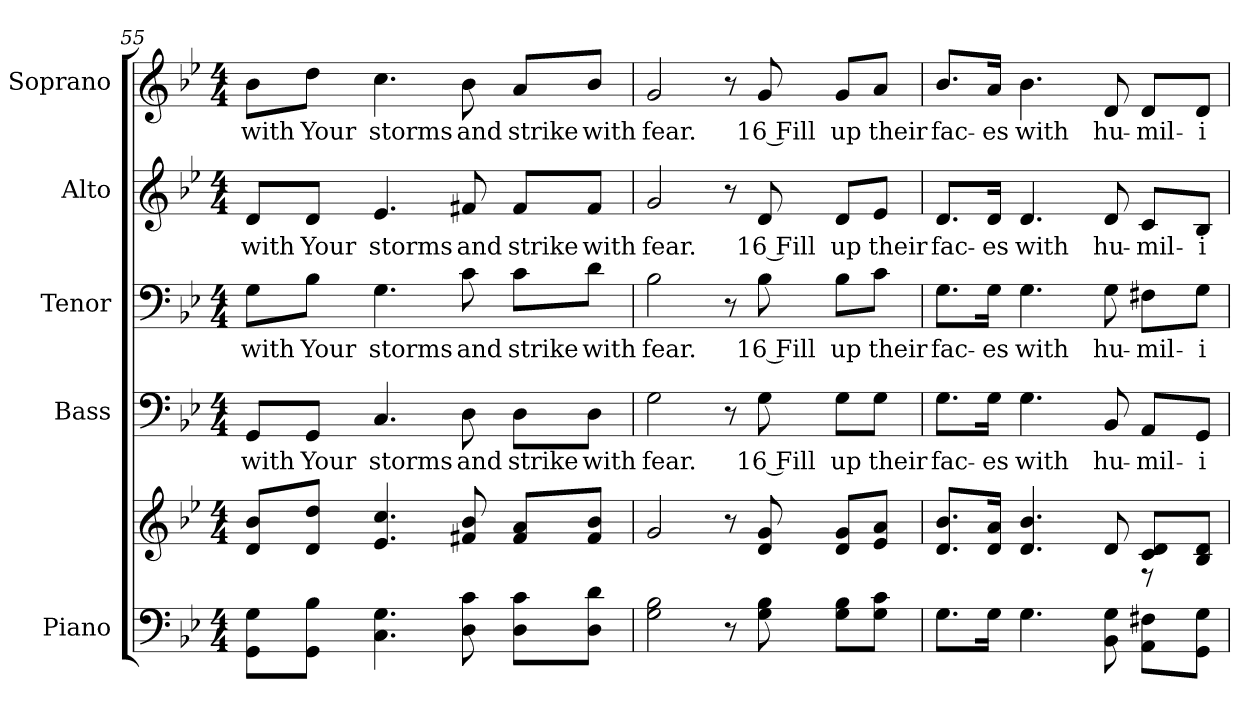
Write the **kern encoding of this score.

**kern	**kern	**kern	**text	**kern	**text	**kern	**text	**kern	**text
*part5	*part5	*part4	*part4	*part3	*part3	*part2	*part2	*part1	*part1
*staff6	*staff5	*staff4	*staff4	*staff3	*staff3	*staff2	*staff2	*staff1	*staff1
*I"Piano	*	*I"Bass	*	*I"Tenor	*	*I"Alto	*	*I"Soprano	*
*I'Pno.	*	*I'B.	*	*I'T.	*	*I'A.	*	*I'S.	*
*clefF4	*clefG2	*clefF4	*	*clefF4	*	*clefG2	*	*clefG2	*
*k[b-e-]	*k[b-e-]	*k[b-e-]	*	*k[b-e-]	*	*k[b-e-]	*	*k[b-e-]	*
*B-:	*B-:	*B-:	*	*B-:	*	*B-:	*	*B-:	*
*M4/4	*M4/4	*M4/4	*	*M4/4	*	*M4/4	*	*M4/4	*
=55	=55	=55	=55	=55	=55	=55	=55	=55	=55
!	!	!	!LO:LY:b:color=#000000	!	!	!	!	!	!
!	!	!	!	!	!LO:LY:b:color=#000000	!	!	!	!
!	!	!	!	!	!	!	!LO:LY:b:color=#000000	!	!
!	!	!	!	!	!	!	!	!	!LO:LY:b:color=#000000
8GGi\ 8Gi\L	8di/ 8b-i/L	8GGi/L	with	8Gi\L	with	8di/L	with	8b-i\L	with
!	!	!	!LO:LY:b:color=#000000	!	!	!	!	!	!
!	!	!	!	!	!LO:LY:b:color=#000000	!	!	!	!
!	!	!	!	!	!	!	!LO:LY:b:color=#000000	!	!
!	!	!	!	!	!	!	!	!	!LO:LY:b:color=#000000
8GGi\ 8B-i\J	8di/ 8ddi/J	8GGi/J	Your	8B-i\J	Your	8di/J	Your	8ddi\J	Your
!	!	!	!LO:LY:b:color=#000000	!	!	!	!	!	!
!	!	!	!	!	!LO:LY:b:color=#000000	!	!	!	!
!	!	!	!	!	!	!	!LO:LY:b:color=#000000	!	!
!	!	!	!	!	!	!	!	!	!LO:LY:b:color=#000000
4.Ci\ 4.Gi	4.e-i/ 4.cci	4.Ci/	storms	4.Gi\	storms	4.e-i/	storms	4.cci\	storms
!	!	!	!LO:LY:b:color=#000000	!	!	!	!	!	!
!	!	!	!	!	!LO:LY:b:color=#000000	!	!	!	!
!	!	!	!	!	!	!	!LO:LY:b:color=#000000	!	!
!	!	!	!	!	!	!	!	!	!LO:LY:b:color=#000000
8Di\ 8ci	8f#Xi/ 8b-i	8Di\	and	8ci\	and	8f#Xi/	and	8b-i\	and
!	!	!	!LO:LY:b:color=#000000	!	!	!	!	!	!
!	!	!	!	!	!LO:LY:b:color=#000000	!	!	!	!
!	!	!	!	!	!	!	!LO:LY:b:color=#000000	!	!
!	!	!	!	!	!	!	!	!	!LO:LY:b:color=#000000
8Di\ 8ci\L	8f#i/ 8ai/L	8Di\L	strike	8ci\L	strike	8f#i/L	strike	8ai/L	strike
!	!	!	!LO:LY:b:color=#000000	!	!	!	!	!	!
!	!	!	!	!	!LO:LY:b:color=#000000	!	!	!	!
!	!	!	!	!	!	!	!LO:LY:b:color=#000000	!	!
!	!	!	!	!	!	!	!	!	!LO:LY:b:color=#000000
8Di\ 8di\J	8f#i/ 8b-i/J	8Di\J	with	8di\J	with	8f#i/J	with	8b-i/J	with
=56	=56	=56	=56	=56	=56	=56	=56	=56	=56
!	!	!	!LO:LY:b:color=#000000	!	!	!	!	!	!
!	!	!	!	!	!LO:LY:b:color=#000000	!	!	!	!
!	!	!	!	!	!	!	!LO:LY:b:color=#000000	!	!
!	!	!	!	!	!	!	!	!	!LO:LY:b:color=#000000
2Gi\ 2B-i	2gi/	2Gi\	fear.	2B-i\	fear.	2gi/	fear.	2gi/	fear.
8r	8r	8r	.	8r	.	8r	.	8r	.
!	!	!	!LO:LY:b:color=#000000	!	!	!	!	!	!
!	!	!	!	!	!LO:LY:b:color=#000000	!	!	!	!
!	!	!	!	!	!	!	!LO:LY:b:color=#000000	!	!
!	!	!	!	!	!	!	!	!	!LO:LY:b:color=#000000
8Gi\ 8B-i	8di/ 8gi	8Gi\	16 Fill	8B-i\	16 Fill	8di/	16 Fill	8gi/	16 Fill
!	!	!	!LO:LY:b:color=#000000	!	!	!	!	!	!
!	!	!	!	!	!LO:LY:b:color=#000000	!	!	!	!
!	!	!	!	!	!	!	!LO:LY:b:color=#000000	!	!
!	!	!	!	!	!	!	!	!	!LO:LY:b:color=#000000
8Gi\ 8B-i\L	8di/ 8gi/L	8Gi\L	up	8B-i\L	up	8di/L	up	8gi/L	up
!	!	!	!LO:LY:b:color=#000000	!	!	!	!	!	!
!	!	!	!	!	!LO:LY:b:color=#000000	!	!	!	!
!	!	!	!	!	!	!	!LO:LY:b:color=#000000	!	!
!	!	!	!	!	!	!	!	!	!LO:LY:b:color=#000000
8Gi\ 8ci\J	8e-i/ 8ai/J	8Gi\J	their	8ci\J	their	8e-i/J	their	8ai/J	their
!!LO:PB:g=z
=57	=57	=57	=57	=57	=57	=57	=57	=57	=57
*	*^	*	*	*	*	*	*	*	*
!	!	!	!	!LO:LY:b:color=#000000	!	!	!	!	!	!
!	!	!	!	!	!	!LO:LY:b:color=#000000	!	!	!	!
!	!	!	!	!	!	!	!	!LO:LY:b:color=#000000	!	!
!	!	!	!	!	!	!	!	!	!	!LO:LY:b:color=#000000
8.Gi\L	8.di/ 8.b-i/L	2ryy	8.Gi\L	fac-	8.Gi\L	fac-	8.di/L	fac-	8.b-i/L	fac-
!	!	!	!	!LO:LY:b:color=#000000	!	!	!	!	!	!
!	!	!	!	!	!	!LO:LY:b:color=#000000	!	!	!	!
!	!	!	!	!	!	!	!	!LO:LY:b:color=#000000	!	!
!	!	!	!	!	!	!	!	!	!	!LO:LY:b:color=#000000
16Gi\Jk	16di/ 16ai/Jk	.	16Gi\Jk	-es	16Gi\Jk	-es	16di/Jk	-es	16ai/Jk	-es
!	!	!	!	!LO:LY:b:color=#000000	!	!	!	!	!	!
!	!	!	!	!	!	!LO:LY:b:color=#000000	!	!	!	!
!	!	!	!	!	!	!	!	!LO:LY:b:color=#000000	!	!
!	!	!	!	!	!	!	!	!	!	!LO:LY:b:color=#000000
4.Gi\	4.di/ 4.b-i	.	4.Gi\	with	4.Gi\	with	4.di/	with	4.b-i\	with
.	.	4ryy	.	.	.	.	.	.	.	.
!	!	!	!	!LO:LY:b:color=#000000	!	!	!	!	!	!
!	!	!	!	!	!	!LO:LY:b:color=#000000	!	!	!	!
!	!	!	!	!	!	!	!	!LO:LY:b:color=#000000	!	!
!	!	!	!	!	!	!	!	!	!	!LO:LY:b:color=#000000
8BB-i\ 8Gi	8di/	.	8BB-i/	hu-	8Gi\	hu-	8di/	hu-	8di/	hu-
!	!	!	!	!LO:LY:b:color=#000000	!	!	!	!	!	!
!	!	!	!	!	!	!LO:LY:b:color=#000000	!	!	!	!
!	!	!	!	!	!	!	!	!LO:LY:b:color=#000000	!	!
!	!	!	!	!	!	!	!	!	!	!LO:LY:b:color=#000000
8AAi\ 8F#Xi\L	8ci/ 8di/L	8r	8AAi/L	-mil-	8F#Xi\L	-mil-	8ci/L	-mil-	8di/L	-mil-
!	!	!	!	!LO:LY:b:color=#000000	!	!	!	!	!	!
!	!	!	!	!	!	!LO:LY:b:color=#000000	!	!	!	!
!	!	!	!	!	!	!	!	!LO:LY:b:color=#000000	!	!
!	!	!	!	!	!	!	!	!	!	!LO:LY:b:color=#000000
8GGi\ 8Gi\J	8B-i/ 8di/J	8ryy	8GGi/J	-i-	8Gi\J	-i-	8B-i/J	-i-	8di/J	-i-
*	*v	*v	*	*	*	*	*	*	*	*
=	=	=	=	=	=	=	=	=	=
*-	*-	*-	*-	*-	*-	*-	*-	*-	*-
